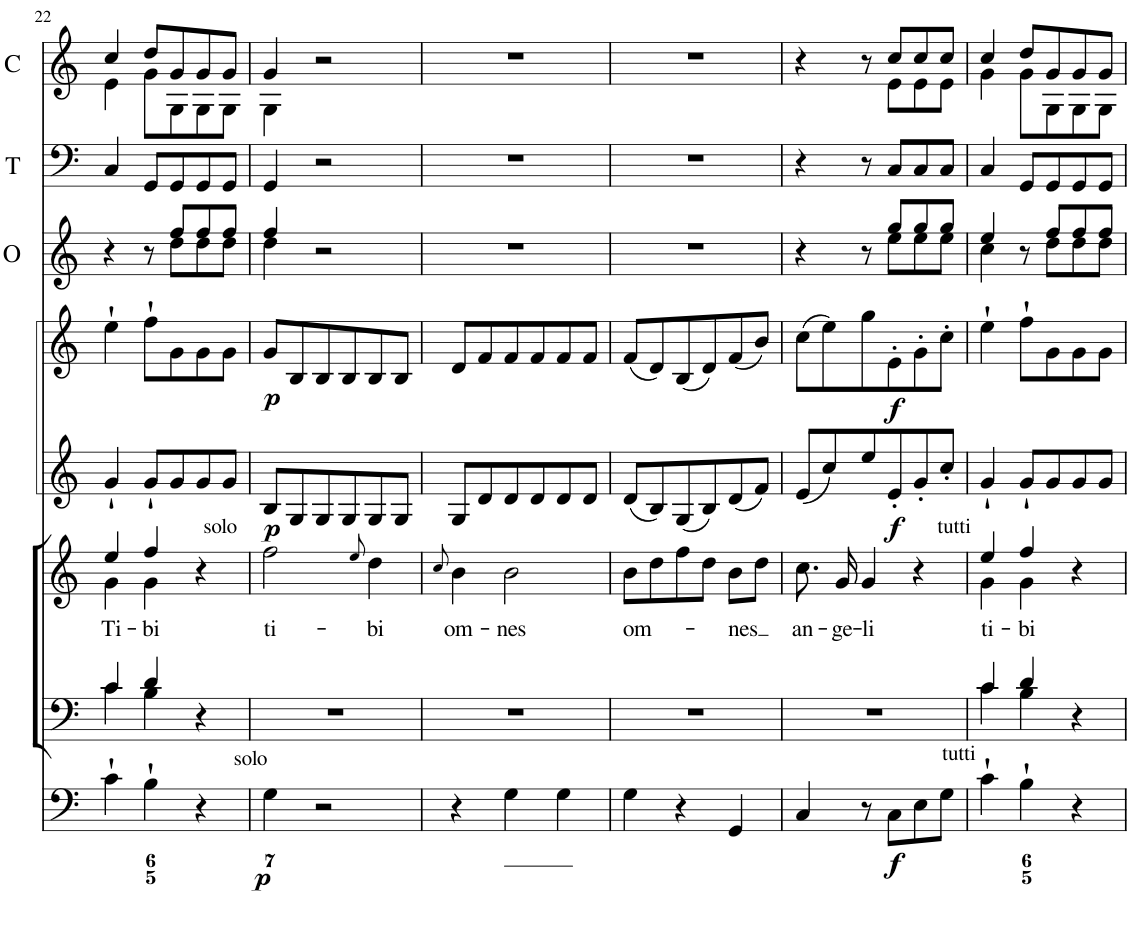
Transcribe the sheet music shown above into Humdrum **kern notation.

**kern	**dynam	**kern	**kern	**text	**kern	**dynam	**kern	**dynam	**kern	**kern	**kern
*part8	*part8	*part7	*part6	*part6	*part5	*part5	*part4	*part4	*part3	*part2	*part1
*staff8	*staff8	*staff7	*staff6	*staff6	*staff5	*staff5	*staff4	*staff4	*staff3	*staff2	*staff1
*I"Organ	*	*I"Voice	*I"Voice	*	*I"Violino 2	*	*I"Violino 1	*	*I"Oboi	*I"Timpani	*I"Clarini
*	*	*	*	*	*I'Vln	*	*I'Vln	*	*I'O	*I'T	*I'C
!!LO:PB:g=z
*clefF4	*	*clefF4	*clefG2	*	*clefG2	*	*clefG2	*	*clefG2	*clefF4	*clefG2
*k[]	*	*k[]	*k[]	*	*k[]	*	*k[]	*	*k[]	*k[]	*k[]
*M3/4	*	*M3/4	*M3/4	*	*M3/4	*	*M3/4	*	*M3/4	*M3/4	*M3/4
=22	=22	=22	=22	=22	=22	=22	=22	=22	=22	=22	=22
*	*	*^	*	*	*	*	*	*	*	*	*
!	!	!	!	!	!LO:LY:b	!	!	!	!	!	!	!
*	*	*	*	*^	*	*	*	*	*	*^	*	*^
4c`\	.	4c/	4c\	4ee/	4g\	Ti-	4g`/	.	4ee`\	.	4r	4.ryy	4C/	4cc/	4e\
!	!	!	!	!	!	!LO:LY:b	!	!	!	!	!	!	!	!	!
4B`\	.	4d/	4B\	4ff/	4g\	-bi	8g`/L	.	8ff`\L	.	8r	.	8GG/L	8dd/L	8g\L
.	.	.	.	.	.	.	8g/	.	8g\	.	8ff/L	8dd\L	8GG/	8g/	8G\
4r	.	4r	4ryy	4r	4ryy	.	8g/	.	8g\	.	8ff/	8dd\	8GG/	8g/	8G\
.	.	.	.	.	.	.	8g/J	.	8g\J	.	8ff/J	8dd\J	8GG/J	8g/J	8G\J
*	*	*v	*v	*	*	*	*	*	*	*	*	*	*	*	*
*	*	*	*v	*v	*	*	*	*	*	*	*	*	*	*
=23	=23	=23	=23	=23	=23	=23	=23	=23	=23	=23	=23	=23	=23
!	!	!	!LO:TX:a:t=solo	!	!	!	!	!	!	!	!	!	!
!LO:TX:a:t=solo	!	!	!	!	!	!	!	!	!	!	!	!	!
!	!LO:DY:b	!	!	!LO:LY:b	!	!LO:DY:b	!	!LO:DY:b	!	!	!	!	!
4G\	p	2.r	2ff\	ti-	8B/L	p	8g/L	p	4ff/	4dd\	4GG/	4g/	4G\
.	.	.	.	.	8G/	.	8B/	.	.	.	.	.	.
2r	.	.	.	.	8G/	.	8B/	.	2r	2ryy	2r	2r	2ryy
.	.	.	.	.	8G/	.	8B/	.	.	.	.	.	.
.	.	.	8qee/	.	.	.	.	.	.	.	.	.	.
!	!	!	!	!LO:LY:b	!	!	!	!	!	!	!	!	!
.	.	.	4dd\	-bi	8G/	.	8B/	.	.	.	.	.	.
.	.	.	.	.	8G/J	.	8B/J	.	.	.	.	.	.
*	*	*	*	*	*	*	*	*	*v	*v	*	*v	*v
=24	=24	=24	=24	=24	=24	=24	=24	=24	=24	=24	=24
.	.	.	8qcc/	.	.	.	.	.	.	.	.
!	!	!	!	!LO:LY:b	!	!	!	!	!	!	!
4r	.	2.r	4b\	om-	8G/L	.	8d/L	.	2.r	2.r	2.r
.	.	.	.	.	8d/	.	8f/	.	.	.	.
!	!	!	!	!LO:LY:b	!	!	!	!	!	!	!
4G\	.	.	2b\	-nes	8d/	.	8f/	.	.	.	.
.	.	.	.	.	8d/	.	8f/	.	.	.	.
4G\	.	.	.	.	8d/	.	8f/	.	.	.	.
.	.	.	.	.	8d/J	.	8f/J	.	.	.	.
=25	=25	=25	=25	=25	=25	=25	=25	=25	=25	=25	=25
!	!	!	!	!LO:LY:b	!	!	!	!	!	!	!
4G\	.	2.r	8b\L	om-	(8d/L	.	(8f/L	.	2.r	2.r	2.r
.	.	.	8dd\	.	8B/)	.	8d/)	.	.	.	.
4r	.	.	8ff\	.	(8G/	.	(8B/	.	.	.	.
.	.	.	8dd\J	.	8B/)	.	8d/)	.	.	.	.
!	!	!	!	!LO:LY:b	!	!	!	!	!	!	!
4GG/	.	.	8b\L	-nes	(8d/	.	(8f/	.	.	.	.
.	.	.	8dd\J	.	8f/J)	.	8b/J)	.	.	.	.
=26	=26	=26	=26	=26	=26	=26	=26	=26	=26	=26	=26
!	!	!	!	!LO:LY:b	!	!	!	!	!	!	!
*	*	*	*	*	*	*	*	*	*^	*	*^
4C/	.	2.r	8.cc\	an-	(8e/L	.	(8cc\L	.	4r	4.ryy	4r	4r	4.ryy
.	.	.	.	.	8cc/)	.	8ee\)	.	.	.	.	.	.
!	!	!	!	!LO:LY:b	!	!	!	!	!	!	!	!	!
.	.	.	16g/	-ge-	.	.	.	.	.	.	.	.	.
!	!	!	!	!LO:LY:b	!	!	!	!	!	!	!	!	!
8r	.	.	4g/	-li	8ee/	.	8gg\	.	8r	.	8r	8r	.
!	!LO:DY:b	!	!	!	!	!LO:DY:b	!	!LO:DY:b	!	!	!	!	!
8C\L	f	.	.	.	8e'/	f	8e'\	f	8gg/L	8ee\L	8C/L	8cc/L	8e\L
8E\	.	.	4r	.	8g'/	.	8g'\	.	8gg/	8ee\	8C/	8cc/	8e\
8G\J	.	.	.	.	8cc'/J	.	8cc'\J	.	8gg/J	8ee\J	8C/J	8cc/J	8e\J
=27	=27	=27	=27	=27	=27	=27	=27	=27	=27	=27	=27	=27	=27
*	*	*^	*	*	*	*	*	*	*	*	*	*	*
!	!	!	!	!LO:TX:a:t=tutti	!	!	!	!	!	!	!	!	!	!
!LO:TX:a:t=tutti	!	!	!	!	!	!	!	!	!	!	!	!	!	!
!	!	!	!	!	!LO:LY:b	!	!	!	!	!	!	!	!	!
*	*	*	*	*^	*	*	*	*	*	*	*	*	*	*
4c`\	.	4c/	4c\	4ee/	4g\	ti-	4g`/	.	4ee`\	.	4ee/	4cc\	4C/	4cc/	4g\
!	!	!	!	!	!	!LO:LY:b	!	!	!	!	!	!	!	!	!
4B`\	.	4d/	4B\	4ff/	4g\	-bi	8g`/L	.	8ff`\L	.	8r	8ryy	8GG/L	8dd/L	8g\L
.	.	.	.	.	.	.	8g/	.	8g\	.	8ff/L	8dd\L	8GG/	8g/	8G\
4r	.	4r	4ryy	4r	4ryy	.	8g/	.	8g\	.	8ff/	8dd\	8GG/	8g/	8G\
.	.	.	.	.	.	.	8g/J	.	8g\J	.	8ff/J	8dd\J	8GG/J	8g/J	8G\J
*	*	*v	*v	*	*	*	*	*	*	*	*v	*v	*	*v	*v
*	*	*	*v	*v	*	*	*	*	*	*	*	*
=	=	=	=	=	=	=	=	=	=	=	=
*-	*-	*-	*-	*-	*-	*-	*-	*-	*-	*-	*-
